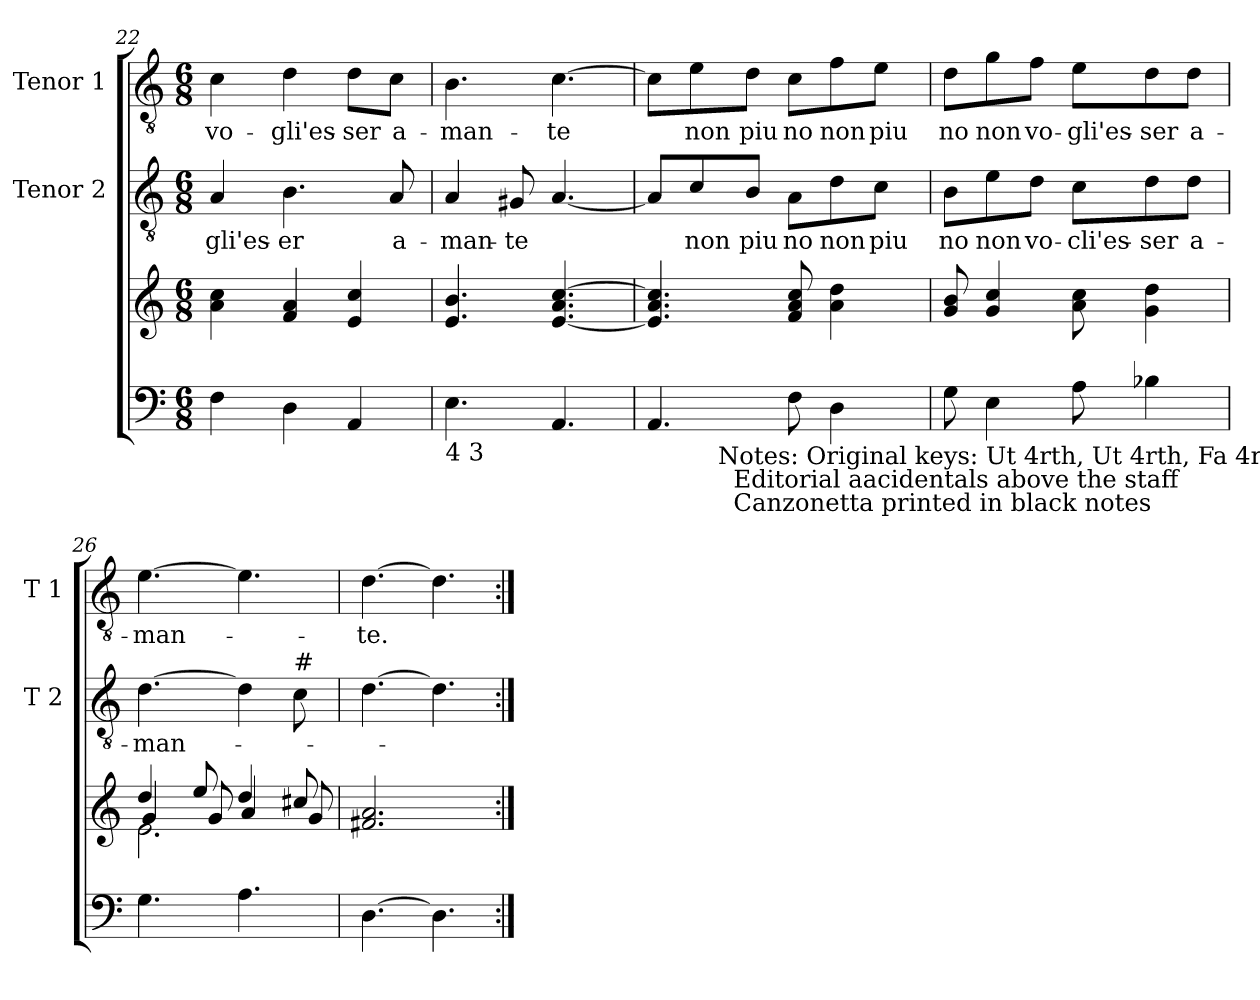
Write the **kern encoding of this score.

**kern	**kern	**kern	**text	**kern	**text
*part3	*part3	*part2	*part2	*part1	*part1
*staff4	*staff3	*staff2	*staff2	*staff1	*staff1
*	*	*I"Tenor 2	*	*I"Tenor 1	*
*	*	*I'T 2	*	*I'T 1	*
*clefF4	*clefG2	*clefGv2	*	*clefGv2	*
*k[]	*k[]	*k[]	*	*k[]	*
*C:	*C:	*C:	*	*C:	*
*M6/8	*M6/8	*M6/8	*	*M6/8	*
=22	=22	=22	=22	=22	=22
4F\	4a\ 4cc\	4A/	-gli'es-	4c\	vo-
4D\	4f/ 4a/	4.B\	-er	4d\	-gli'es-
4AA/	4e/ 4cc/	.	.	8d\L	-ser
.	.	8A/	a-	8c\J	a-
=23	=23	=23	=23	=23	=23
!LO:TX:b:t=4  3	!	!	!	!	!
4.E\	4.e/ 4.b/	4A/	-man-	4.B\	-man-
.	.	8G#X/	-te	.	.
4.AA/	[4.e/ 4.a/ [4.cc/	[4.A/	.	[4.c\	-te
!!LO:LB:g=z
=24	=24	=24	=24	=24	=24
*^	*	*	*	*	*
4.AA/	8.ryy	4.e/] 4.a/ 4.cc/]	8A/L]	.	8c\L]	.
.	.	.	8c/	non	8e\	non
!	!LO:TX:b:t=Notes&colon; Original keys&colon;  Ut 4rth, Ut 4rth, Fa 4rth\n            Editorial aacidentals above the staff\n            Canzonetta printed in black notes	!	!	!	!	!
.	2ryy	.	.	.	.	.
.	.	.	8B/J	piu	8d\J	piu
8F\	.	8f/ 8a/ 8cc/	8A\L	no	8c\L	no
4D\	.	4a\ 4dd\	8d\	non	8f\	non
.	.	.	8c\J	piu	8e\J	piu
.	16ryy	.	.	.	.	.
*v	*v	*	*	*	*	*
=25	=25	=25	=25	=25	=25
8G\	8g/ 8b/	8B\L	no	8d\L	no
4E\	4g/ 4cc/	8e\	non	8g\	non
.	.	8d\J	vo-	8f\J	vo-
8A\	8a\ 8cc\	8c\L	-cli'es-	8e\L	-gli'es-
4B-X\	4g\ 4dd\	8d\	-ser	8d\	-ser
.	.	8d\J	a-	8d\J	a-
=26	=26	=26	=26	=26	=26
*	*^	*	*	*	*
*	*	*^	*	*	*	*
4.G\	2.e\	4dd/	4g/	[4.d\	-man-	[4.e\	-man-
.	.	8ee/	8g/	.	.	.	.
4.A\	.	4dd/	4a/	4d\]	.	4.e\]	.
!	!	!	!	!LO:TX:a:t=#	!	!	!
.	.	8cc#X/	8g/	8c\	.	.	.
*	*v	*v	*v	*	*	*	*
=27	=27	=27	=27	=27	=27
[4.D\	2.f#X/ 2.a/	[4.d\	.	[4.d\	-te.
4.D\]	.	4.d\]	.	4.d\]	.
=:|!	=:|!	=:|!	=:|!	=:|!	=:|!
*-	*-	*-	*-	*-	*-
